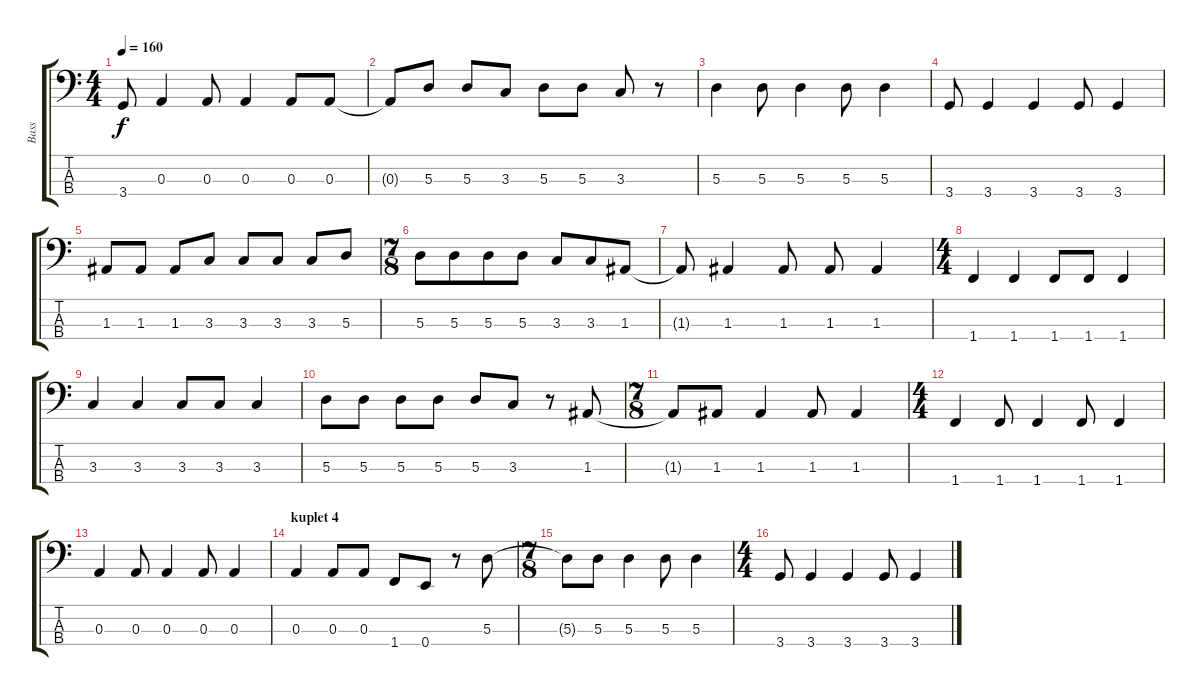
\track ("Bass" "Bass") {instrument electricbassfinger}
\staff {score tabs}
\tuning (G2 D2 A1 E1) {hide}
\ts (4 4)
\tempo 160
\clef f4
\ks c
3.4{t}.8{dy f} 0.3.4 0.3.8 0.3.4 0.3.8 0.3.8 |
0.3{t}.8 5.3.8 5.3.8 3.3.8 5.3.8 5.3.8 3.3.8 r.8 |
5.3.4 5.3.8 5.3.4 5.3.8 5.3.4 |
3.4.8 3.4.4 3.4.4 3.4.8 3.4.4 |
1.3.8 1.3.8 1.3.8 3.3.8 3.3.8 3.3.8 3.3.8 5.3.8 |
\ts (7 8)
5.3.8 5.3.8 5.3.8 5.3.8 3.3.8 3.3.8 1.3.8 |
1.3{t}.8 1.3.4 1.3.8 1.3.8 1.3.4 |
\ts (4 4)
1.4.4 1.4.4 1.4.8 1.4.8 1.4.4 |
3.3.4 3.3.4 3.3.8 3.3.8 3.3.4 |
5.3.8 5.3.8 5.3.8 5.3.8 5.3.8 3.3.8 r.8 1.3.8 |
\ts (7 8)
1.3{t}.8 1.3.8 1.3.4 1.3.8 1.3.4 |
\ts (4 4)
1.4.4 1.4.8 1.4.4 1.4.8 1.4.4 |
0.3.4 0.3.8 0.3.4 0.3.8 0.3.4 |
\section ("" "kuplet 4")
0.3.4 0.3.8 0.3.8 1.4.8 0.4.8 r.8 5.3.8 |
\ts (7 8)
5.3{t}.8 5.3.8 5.3.4 5.3.8 5.3.4 |
\ts (4 4)
3.4.8 3.4.4 3.4.4 3.4.8 3.4.4
